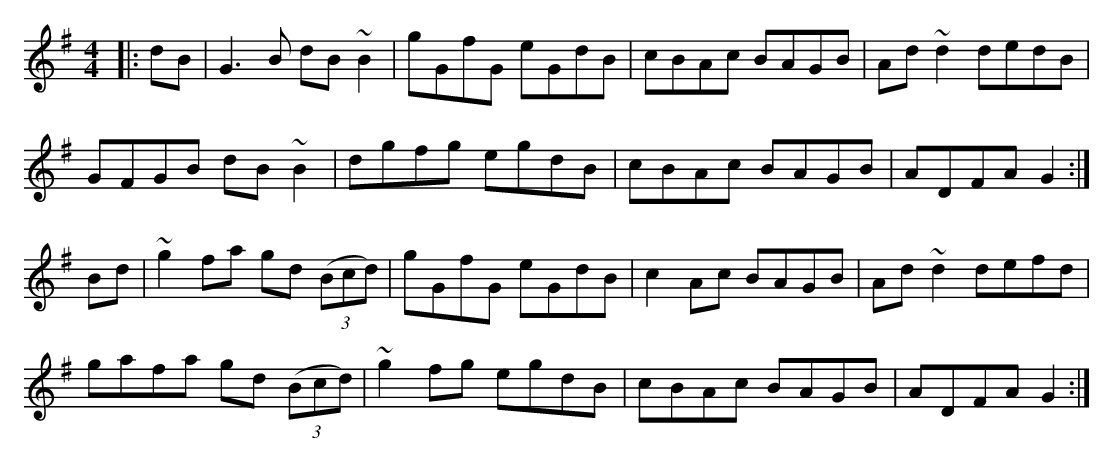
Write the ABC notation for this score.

X:1
M:4/4
K:G
|:dB|G3B dB~B2|gGfG eGdB|cBAc BAGB|Ad~d2 dedB|
GFGB dB~B2|dgfg egdB|cBAc BAGB|ADFA G2:|
Bd|~g2fa gd ((3Bcd)|gGfG eGdB|c2Ac BAGB|Ad~d2 defd|
gafa gd ((3Bcd)|~g2fg egdB|cBAc BAGB|ADFA G2:|
